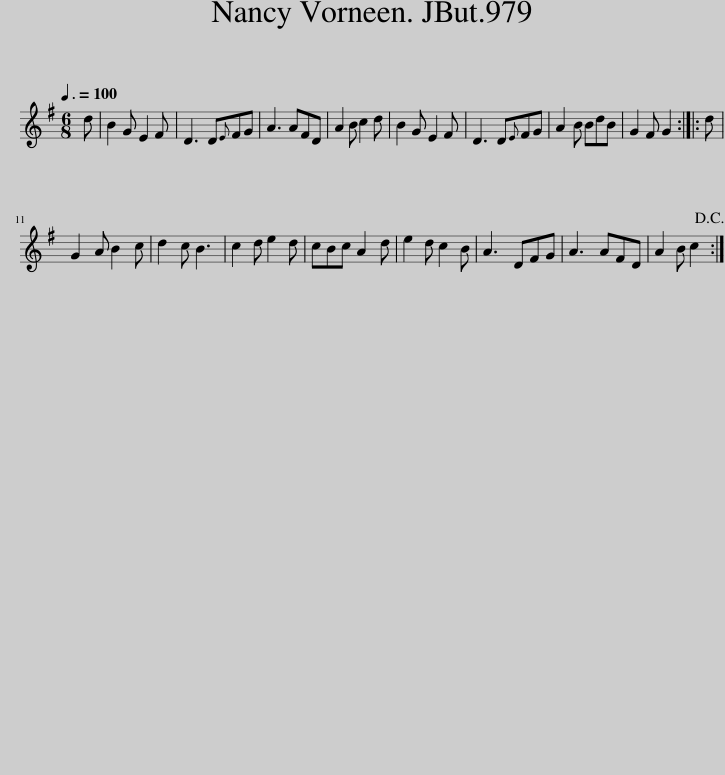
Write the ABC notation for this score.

X:1
L:1/8
Q:3/8=100
M:6/8
I:linebreak $
K:G
V:1 treble
V:1
 d | B2 G E2 F | D3 D{E}FG | A3 AFD | A2 B c2 d | %5
 B2 G E2 F | D3 D{E}FG | A2 B BdB | G2 F G2 :: d |$ %10
 G2 A B2 c | d2 c B3 | c2 d e2 d | cBc A2 d | e2 d c2 B | %15
 A3 DFG | A3 AFD | A2 B c2!D.C.! :| %18
